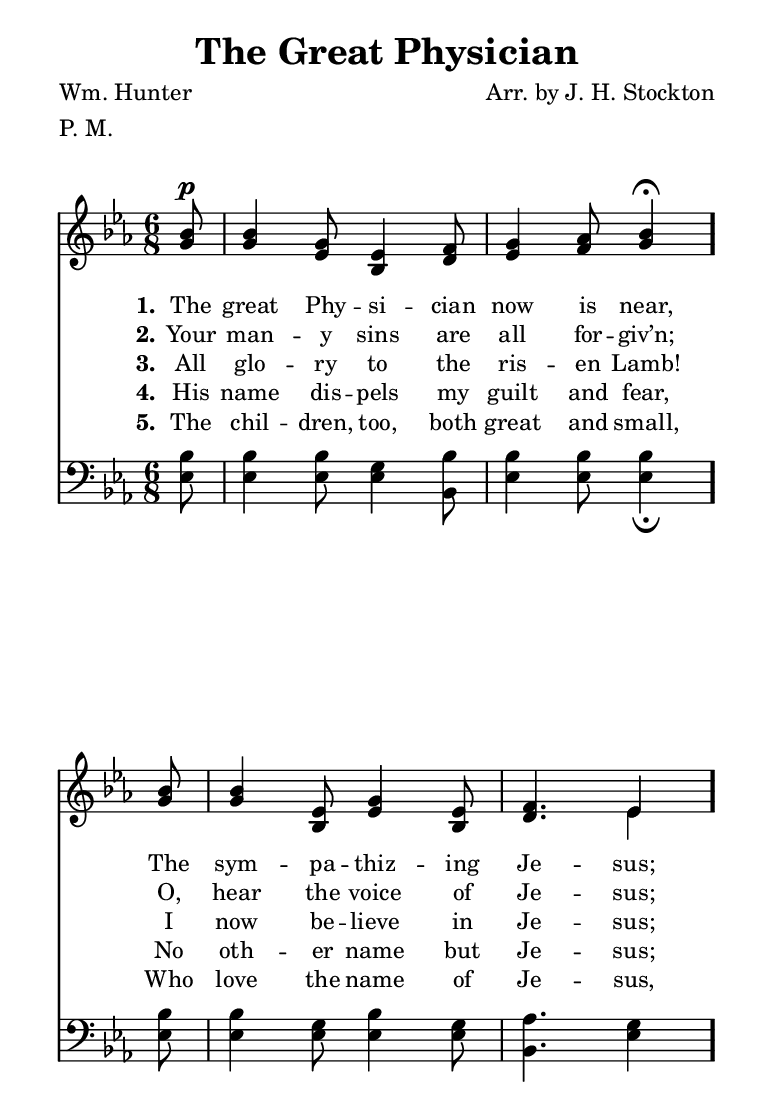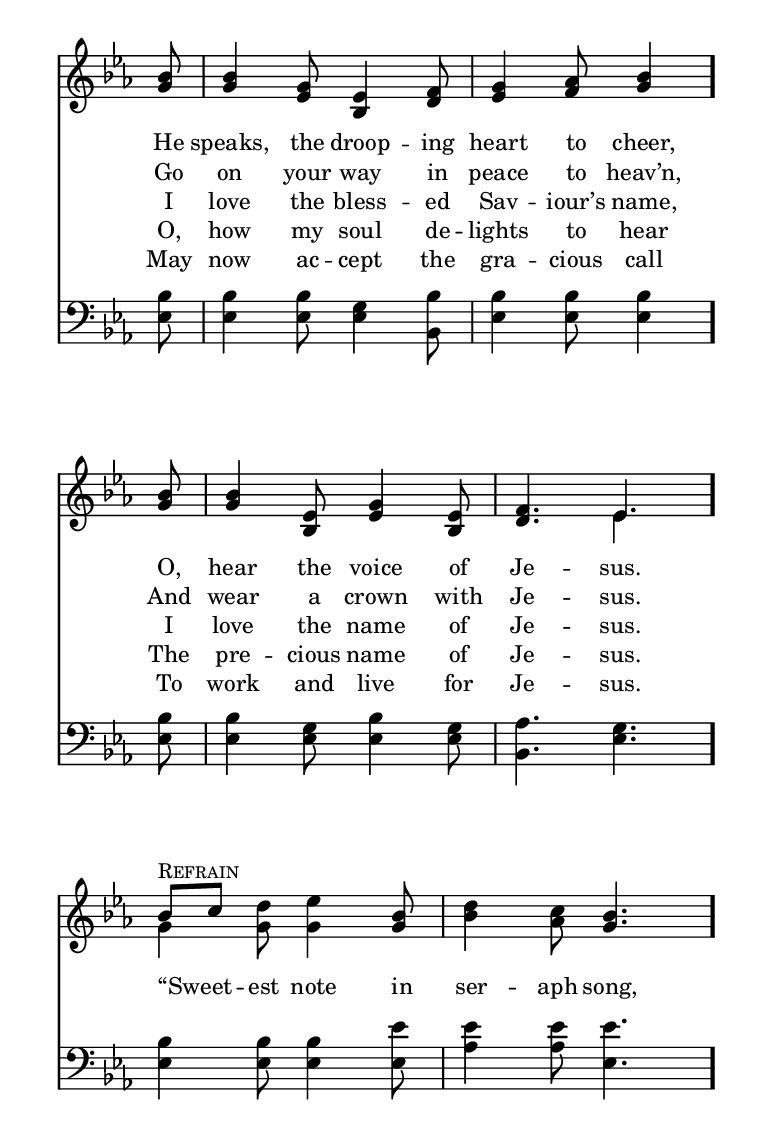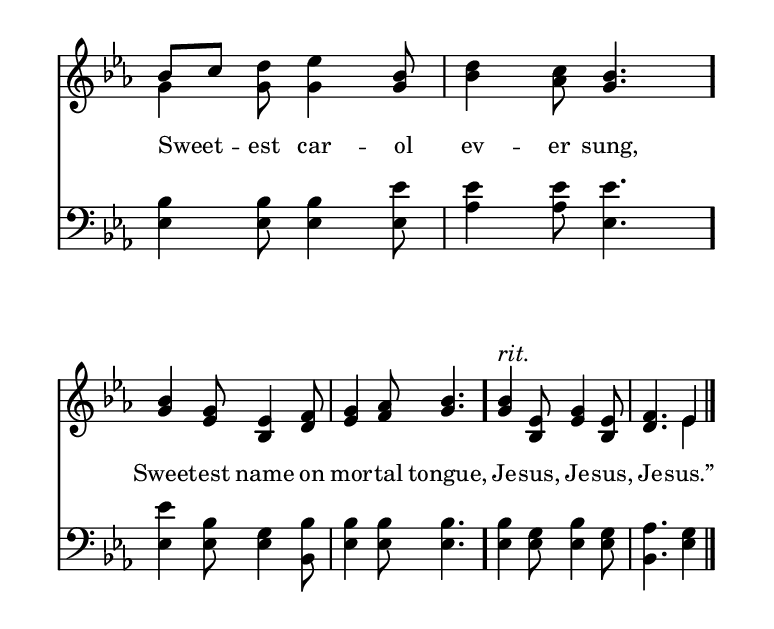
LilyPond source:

\include "common/global.ily"
\paper {
  \include "common/paper.ily"
}

\header{
  hymnnumber = "42"
  title = "The Great Physician"
  tunename = ""
  meter = "P. M."
  poet = "Wm. Hunter"
  composer = "Arr. by J. H. Stockton"
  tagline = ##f
}

% for fermata in MIDI
ta = { \tempo 4=80 }
tb = { \tempo 4=40 }
tc = { \tempo 4=60 }

patternAA = { \ta c8 | c4 c8 c4 c8 | c4 c8 \tb c4 \ta }
patternAB = { \ta c8 | c4 c8 c4 c8 | c4.       c4     }
patternAC = { \ta c8 | c4 c8 c4 c8 | c4 c8     c4     }
patternAD = { \ta c8 | c4 c8 c4 c8 | c4.       c4.    }
patternAE = { \ta      c4 c8 c4 c8 | c4 c8     c4.    }

patternBA = { \ta c8[ c8] c8 c4 c8 | c4 c8 c4. }
patternBB = { \ta c4      c8 c4 c8 | c4 c8 c4. }

% \tc for ritardando
patternCA = { \tc c4 c8 c4 c8 | c4. c4 }

global = {
  \include "common/overrides.ily"
  \override Staff.TimeSignature.style = #'numbered
  \time 6/8
  \override Score.MetronomeMark.transparent = ##t % hide all fermata changes too
  \ta
  \key ees \major
  \partial 8
  \autoBeamOff
}

notesSoprano = {
\global
\relative c'' {

  \changePitch \patternAA { bes^\markup { \dynamic p } | bes g ees f | g aes bes \fermata }
  \changePitch \patternAB { bes | bes ees, g ees | f ees }
  \changePitch \patternAC { bes' | bes g ees f | g aes bes }
  \changePitch \patternAD { bes | bes ees, g ees | f ees }

  << s^\markup { \small \caps "Refrain" }
  \changePitch \patternBA { bes' c d ees bes | d c bes } >>
  \changePitch \patternBA { bes c d ees bes | d c bes }
  \changePitch \patternAE { bes g ees f | g aes bes }
  \changePitch \patternCA { bes^\markup { \italic rit. } ees, g ees | f ees }

  \bar "|."

}
}

notesAlto = {
\global
\relative e' {

  \changePitch \patternAA { g | g ees bes d | ees f g }
  \changePitch \patternAB { g | g bes, ees bes | d ees }
  \changePitch \patternAC { g | g ees bes d | ees f g }
  \changePitch \patternAD { g | g bes, ees bes | d ees }

  \changePitch \patternBB { g | g g g | bes aes g }
  \changePitch \patternBB { g | g g g | bes aes g }
  \changePitch \patternAE { g ees bes d | ees f g }
  \changePitch \patternCA { g bes, ees bes | d ees }

}
}

notesTenor = {
\global
\relative a {

  \changePitch \patternAA { bes | bes bes g bes | bes bes bes }
  \changePitch \patternAB { bes | bes g bes g | aes g }
  \changePitch \patternAC { bes | bes bes g bes | bes bes bes }
  \changePitch \patternAD { bes | bes g bes g | aes g }

  \changePitch \patternBB { bes bes bes ees | ees ees ees }
  \changePitch \patternBB { bes bes bes ees | ees ees ees }
  \changePitch \patternAE { ees bes g bes | bes bes bes }
  \changePitch \patternCA { bes g bes g | aes g }

}
}

notesBass = {
\global
\relative f {

  \changePitch \patternAA { ees | ees ees ees bes | ees ees ees_\fermata }
  \changePitch \patternAB { ees | ees ees ees ees | bes ees }
  \changePitch \patternAC { ees | ees ees ees bes | ees ees ees }
  \changePitch \patternAD { ees | ees ees ees ees | bes ees }

  \changePitch \patternBB { ees ees ees ees | aes aes ees }
  \changePitch \patternBB { ees ees ees ees | aes aes ees }
  \changePitch \patternAE { ees ees ees bes | ees ees ees }
  \changePitch \patternCA { ees ees ees ees | bes ees }

}
}

Refrain = \lyricmode {

“Sweet -- est note in ser -- aph song, \bar "."
Sweet -- est car -- ol ev -- er sung, \bar "." \break
Sweet -- est name on mor -- tal tongue, \bar "."
Je -- sus, Je -- sus, Je -- sus.” \bar "." \break

}

wordsA = \lyricmode {
\set stanza = "1."

The great Phy -- si -- cian now is near, \bar "."
The sym -- pa -- thiz -- ing Je -- sus; \bar "." \break
He speaks, the droop -- ing heart to cheer, \bar "."
O, hear the voice of Je -- sus. \bar "." \break

}

wordsB = \lyricmode {
\set stanza = "2."

Your man -- y sins are all for -- giv’n;
O, hear the voice of Je -- sus;
Go on your way in peace to heav’n,
And wear a crown with Je -- sus.

\Refrain

}

wordsC = \lyricmode {
\set stanza = "3."

All glo -- ry to the ris -- en Lamb!
I now be -- lieve in Je -- sus;
I love the bless -- ed Sav -- iour’s name,
I love the name of Je -- sus.

}

wordsD = \lyricmode {
\set stanza = "4."

His name dis -- pels my guilt and fear,
No oth -- er name but Je -- sus;
O, how my soul de -- lights to hear
The pre -- cious name of Je -- sus.

}

wordsE = \lyricmode {
\set stanza = "5."

The chil -- dren, too, both great and small,
Who love the name of Je -- sus,
May now ac -- cept the gra -- cious call
To work and live for Je -- sus.

}

\score {
  \context ChoirStaff <<
    \context Staff = upper <<
      \set Staff.autoBeaming = ##f
      \set ChoirStaff.systemStartDelimiter = #'SystemStartBar
      \set ChoirStaff.printPartCombineTexts = ##f
      \partcombine #'(2 . 9) \notesSoprano \notesAlto
      \context NullVoice = sopranos { \voiceOne << \notesSoprano >> }
      \context NullVoice = altos { \voiceTwo << \notesAlto >> }
      \context Lyrics = one   \lyricsto sopranos \wordsA
      \context Lyrics = two   \lyricsto sopranos \wordsB
      \context Lyrics = three \lyricsto sopranos \wordsC
      \context Lyrics = four  \lyricsto sopranos \wordsD
      \context Lyrics = five  \lyricsto sopranos \wordsE
    >>
    \context Staff = men <<
      \set Staff.autoBeaming = ##f
      \clef bass
      \set ChoirStaff.printPartCombineTexts = ##f
      \partcombine #'(2 . 9) \notesTenor \notesBass
      \context NullVoice = tenors { \voiceOne << \notesTenor >> }
      \context NullVoice = basses { \voiceTwo << \notesBass >> }
    >>
  >>
  \layout {
    \include "common/layout.ily"
  }
  \midi{
    \include "common/midi.ily"
  }
}

\version "2.19.49"  % necessary for upgrading to future LilyPond versions.

% vi:set et ts=2 sw=2 ai nocindent syntax=lilypond:
